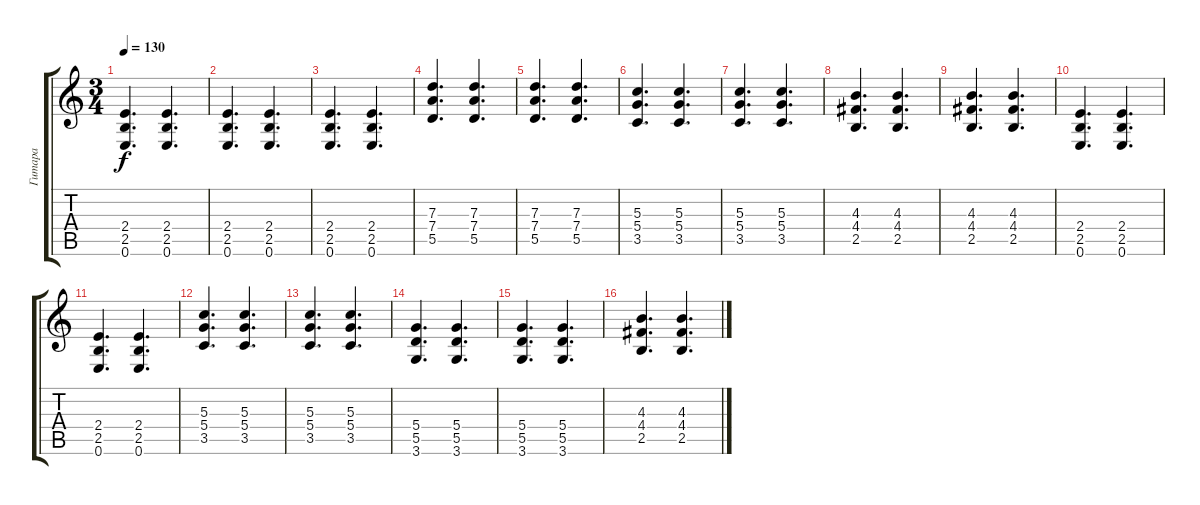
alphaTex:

\track ("Гитара" "Гитара") {instrument overdrivenguitar}
\staff {score tabs}
\tuning (E4 B3 G3 D3 A2 E2) {hide}
\ts (3 4)
\tempo 130
\clef g2
\ks c
(2.4 2.5 0.6).4{d dy f} (2.4 2.5 0.6).4{d} |
(2.4 2.5 0.6).4{d} (2.4 2.5 0.6).4{d} |
(2.4 2.5 0.6).4{d} (2.4 2.5 0.6).4{d} |
(7.3 7.4 5.5).4{d} (7.3 7.4 5.5).4{d} |
(7.3 7.4 5.5).4{d} (7.3 7.4 5.5).4{d} |
(5.3 5.4 3.5).4{d} (5.3 5.4 3.5).4{d} |
(5.3 5.4 3.5).4{d} (5.3 5.4 3.5).4{d} |
(4.3 4.4 2.5).4{d} (4.3 4.4 2.5).4{d} |
(4.3 4.4 2.5).4{d} (4.3 4.4 2.5).4{d} |
(2.4 2.5 0.6).4{d} (2.4 2.5 0.6).4{d} |
(2.4 2.5 0.6).4{d} (2.4 2.5 0.6).4{d} |
(5.3 5.4 3.5).4{d} (5.3 5.4 3.5).4{d} |
(5.3 5.4 3.5).4{d} (5.3 5.4 3.5).4{d} |
(5.4 5.5 3.6).4{d} (5.4 5.5 3.6).4{d} |
(5.4 5.5 3.6).4{d} (5.4 5.5 3.6).4{d} |
(4.3 4.4 2.5).4{d} (4.3 4.4 2.5).4{d}
